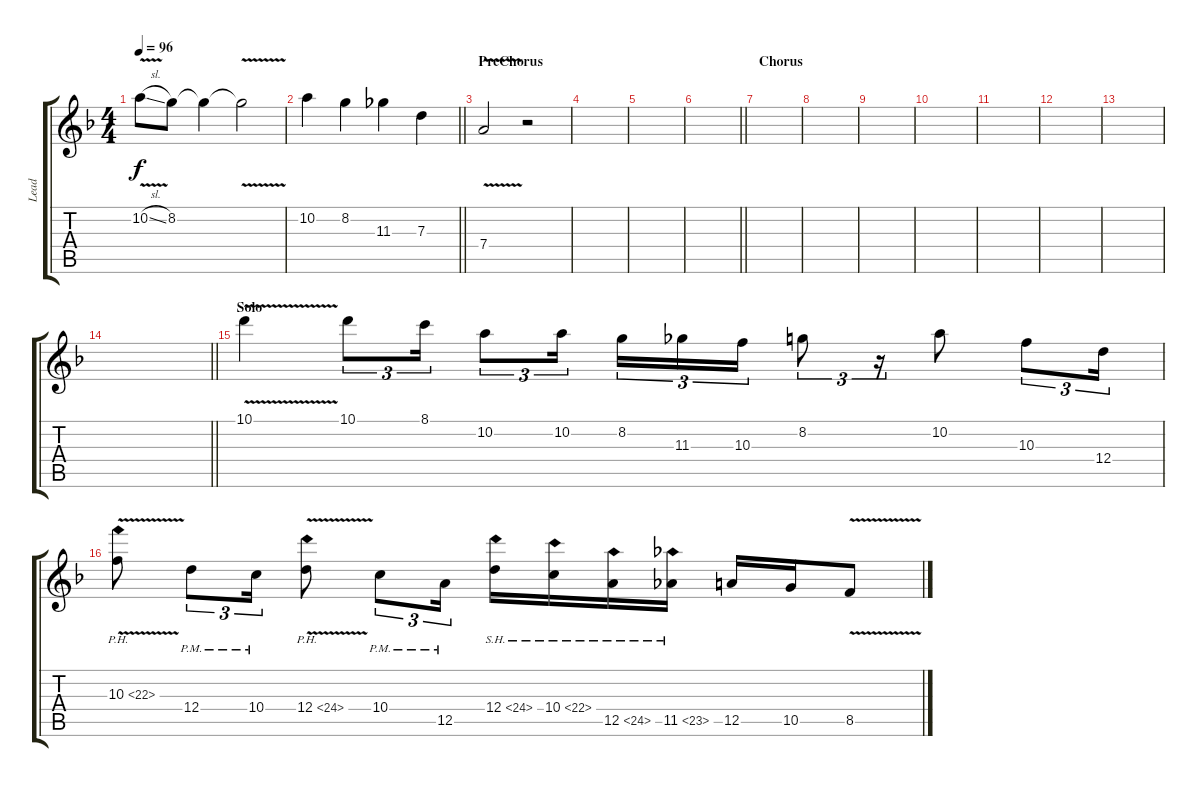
\track ("Lead" "Lead") {instrument distortionguitar}
\staff {score tabs}
\tuning (E4 B3 G3 D3 A2 E2) {hide}
\ts (4 4)
\tempo 96
\clef g2
\ks dminor
10.2{v sl}.8{dy f} 8.2.8 8.2{t}.4 8.2{v t}.2 |
\barLineRight lightlight
10.2.4 8.2.4 11.3.4 7.3.4 |
\section ("" "PreChorus")
7.4{v}.2 r.2 |
|
|
\barLineRight lightlight
|
\section ("" "Chorus")
|
|
|
|
|
|
|
\barLineRight lightlight
|
\section ("" "Solo")
10.1{v}.4{instrument distortionguitar} 10.1.8{tu (3 2)} 8.1.16{tu (3 2)} 10.2.8{tu (3 2)} 10.2.16{tu (3 2)} 8.2.16{tu (3 2)} 11.3.16{tu (3 2)} 10.3.16{tu (3 2)} 8.2.8{tu (3 2)} r.16{tu (3 2)} 10.2.8 10.3.8{tu (3 2)} 12.4.16{tu (3 2)} |
10.3{ph 12 v}.8 12.4{pm}.8{tu (3 2)} 10.4{pm}.16{tu (3 2)} 12.4{ph 12 v}.8 10.4{pm}.8{tu (3 2)} 12.5{pm}.16{tu (3 2)} 12.4{sh 12}.16 10.4{sh 12}.16 12.5{sh 12}.16 11.5{sh 12}.16 12.5.16 10.5.16 8.5{v}.8
